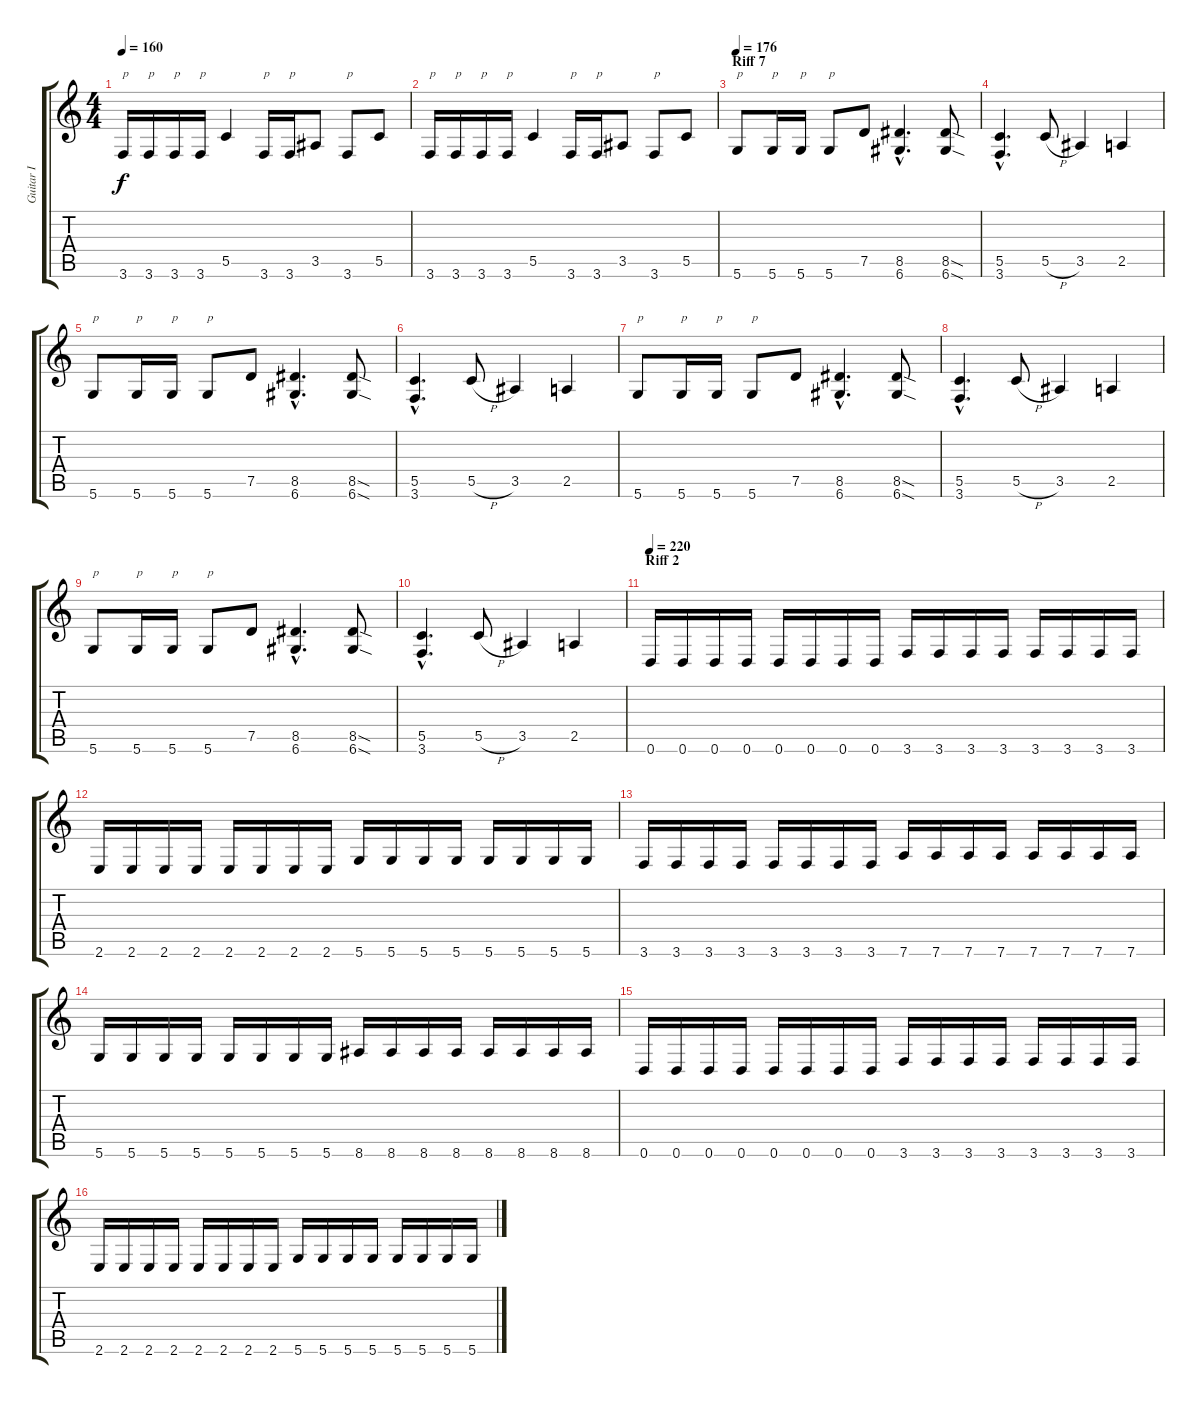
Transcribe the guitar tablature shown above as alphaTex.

\track ("Guitar I" "Guitar I") {instrument distortionguitar}
\staff {score tabs}
\tuning (D4 A3 F3 C3 G2 D2) {hide}
\ts (4 4)
\tempo 160
\clef g2
\ks c
3.6.16{txt "p" dy f} 3.6.16{txt "p"} 3.6.16{txt "p"} 3.6.16{txt "p"} 5.5.4 3.6.16{txt "p"} 3.6.16{txt "p"} 3.5.8 3.6.8{txt "p"} 5.5.8 |
3.6.16{txt "p"} 3.6.16{txt "p"} 3.6.16{txt "p"} 3.6.16{txt "p"} 5.5.4 3.6.16{txt "p"} 3.6.16{txt "p"} 3.5.8 3.6.8{txt "p"} 5.5.8 |
\section ("" "Riff 7")
\tempo 176
5.6.8{txt "p"} 5.6.16{txt "p"} 5.6.16{txt "p"} 5.6.8{txt "p"} 7.5.8 (8.5{hac} 6.6{hac}).4{d} (8.5{sod} 6.6{sod}).8 |
(5.5{hac} 3.6{hac}).4{d} 5.5{h}.8 3.5.4 2.5.4 |
5.6.8{txt "p"} 5.6.16{txt "p"} 5.6.16{txt "p"} 5.6.8{txt "p"} 7.5.8 (8.5{hac} 6.6{hac}).4{d} (8.5{sod} 6.6{sod}).8 |
(5.5{hac} 3.6{hac}).4{d} 5.5{h}.8 3.5.4 2.5.4 |
5.6.8{txt "p"} 5.6.16{txt "p"} 5.6.16{txt "p"} 5.6.8{txt "p"} 7.5.8 (8.5{hac} 6.6{hac}).4{d} (8.5{sod} 6.6{sod}).8 |
(5.5{hac} 3.6{hac}).4{d} 5.5{h}.8 3.5.4 2.5.4 |
5.6.8{txt "p"} 5.6.16{txt "p"} 5.6.16{txt "p"} 5.6.8{txt "p"} 7.5.8 (8.5{hac} 6.6{hac}).4{d} (8.5{sod} 6.6{sod}).8 |
(5.5{hac} 3.6{hac}).4{d} 5.5{h}.8 3.5.4 2.5.4 |
\section ("" "Riff 2")
\tempo 220
0.6.16 0.6.16 0.6.16 0.6.16 0.6.16 0.6.16 0.6.16 0.6.16 3.6.16 3.6.16 3.6.16 3.6.16 3.6.16 3.6.16 3.6.16 3.6.16 |
2.6.16 2.6.16 2.6.16 2.6.16 2.6.16 2.6.16 2.6.16 2.6.16 5.6.16 5.6.16 5.6.16 5.6.16 5.6.16 5.6.16 5.6.16 5.6.16 |
3.6.16 3.6.16 3.6.16 3.6.16 3.6.16 3.6.16 3.6.16 3.6.16 7.6.16 7.6.16 7.6.16 7.6.16 7.6.16 7.6.16 7.6.16 7.6.16 |
5.6.16 5.6.16 5.6.16 5.6.16 5.6.16 5.6.16 5.6.16 5.6.16 8.6.16 8.6.16 8.6.16 8.6.16 8.6.16 8.6.16 8.6.16 8.6.16 |
0.6.16 0.6.16 0.6.16 0.6.16 0.6.16 0.6.16 0.6.16 0.6.16 3.6.16 3.6.16 3.6.16 3.6.16 3.6.16 3.6.16 3.6.16 3.6.16 |
2.6.16 2.6.16 2.6.16 2.6.16 2.6.16 2.6.16 2.6.16 2.6.16 5.6.16 5.6.16 5.6.16 5.6.16 5.6.16 5.6.16 5.6.16 5.6.16
